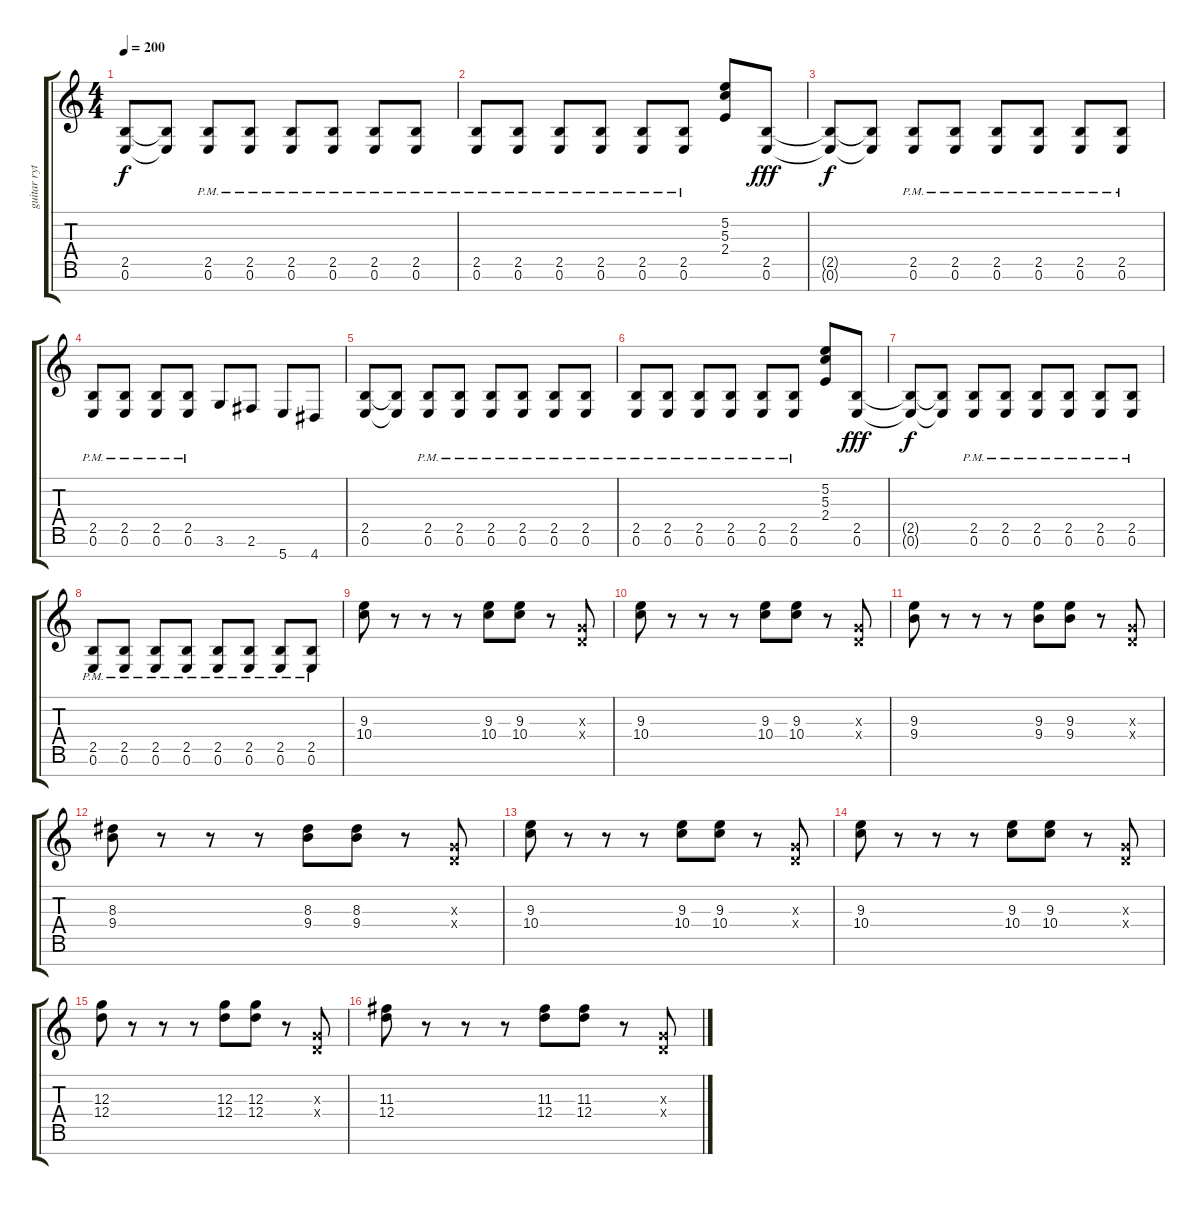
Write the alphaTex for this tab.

\track ("guitar rythm 1" "guitar ryt") {instrument distortionguitar}
\staff {score tabs}
\tuning (E4 B3 G3 D3 A2 E2 B1) {hide}
\ts (4 4)
\tempo 200
\clef g2
\ks c
(2.5 0.6).8{dy f} (2.5{t} 0.6{t}).8 (2.5{pm} 0.6{pm}).8 (2.5{pm} 0.6{pm}).8 (2.5{pm} 0.6{pm}).8 (2.5{pm} 0.6{pm}).8 (2.5{pm} 0.6{pm}).8 (2.5{pm} 0.6{pm}).8 |
(2.5{pm} 0.6{pm}).8 (2.5{pm} 0.6{pm}).8 (2.5{pm} 0.6{pm}).8 (2.5{pm} 0.6{pm}).8 (2.5{pm} 0.6{pm}).8 (2.5{pm} 0.6{pm}).8 (5.2 5.3 2.4).8 (2.5 0.6).8{dy fff} |
(2.5{t} 0.6{t}).8{dy f} (2.5{t} 0.6{t}).8 (2.5{pm} 0.6{pm}).8 (2.5{pm} 0.6{pm}).8 (2.5{pm} 0.6{pm}).8 (2.5{pm} 0.6{pm}).8 (2.5{pm} 0.6{pm}).8 (2.5{pm} 0.6{pm}).8 |
(2.5{pm} 0.6{pm}).8 (2.5{pm} 0.6{pm}).8 (2.5{pm} 0.6{pm}).8 (2.5{pm} 0.6{pm}).8 3.6.8 2.6.8 5.7.8 4.7.8 |
(2.5 0.6).8 (2.5{t} 0.6{t}).8 (2.5{pm} 0.6{pm}).8 (2.5{pm} 0.6{pm}).8 (2.5{pm} 0.6{pm}).8 (2.5{pm} 0.6{pm}).8 (2.5{pm} 0.6{pm}).8 (2.5{pm} 0.6{pm}).8 |
(2.5{pm} 0.6{pm}).8 (2.5{pm} 0.6{pm}).8 (2.5{pm} 0.6{pm}).8 (2.5{pm} 0.6{pm}).8 (2.5{pm} 0.6{pm}).8 (2.5{pm} 0.6{pm}).8 (5.2 5.3 2.4).8 (2.5 0.6).8{dy fff} |
(2.5{t} 0.6{t}).8{dy f} (2.5{t} 0.6{t}).8 (2.5{pm} 0.6{pm}).8 (2.5{pm} 0.6{pm}).8 (2.5{pm} 0.6{pm}).8 (2.5{pm} 0.6{pm}).8 (2.5{pm} 0.6{pm}).8 (2.5{pm} 0.6{pm}).8 |
(2.5{pm} 0.6{pm}).8 (2.5{pm} 0.6{pm}).8 (2.5{pm} 0.6{pm}).8 (2.5{pm} 0.6{pm}).8 (2.5{pm} 0.6{pm}).8 (2.5{pm} 0.6{pm}).8 (2.5{pm} 0.6{pm}).8 (2.5{pm} 0.6{pm}).8 |
(9.3 10.4).8 r.8 r.8 r.8 (9.3 10.4).8 (9.3 10.4).8 r.8 (0.3{x} 0.4{x}).8 |
(9.3 10.4).8 r.8 r.8 r.8 (9.3 10.4).8 (9.3 10.4).8 r.8 (0.3{x} 0.4{x}).8 |
(9.3 9.4).8 r.8 r.8 r.8 (9.3 9.4).8 (9.3 9.4).8 r.8 (0.3{x} 0.4{x}).8 |
(8.3 9.4).8 r.8 r.8 r.8 (8.3 9.4).8 (8.3 9.4).8 r.8 (0.3{x} 0.4{x}).8 |
(9.3 10.4).8 r.8 r.8 r.8 (9.3 10.4).8 (9.3 10.4).8 r.8 (0.3{x} 0.4{x}).8 |
(9.3 10.4).8 r.8 r.8 r.8 (9.3 10.4).8 (9.3 10.4).8 r.8 (0.3{x} 0.4{x}).8 |
(12.3 12.4).8 r.8 r.8 r.8 (12.3 12.4).8 (12.3 12.4).8 r.8 (0.3{x} 0.4{x}).8 |
(11.3 12.4).8 r.8 r.8 r.8 (11.3 12.4).8 (11.3 12.4).8 r.8 (0.3{x} 0.4{x}).8
